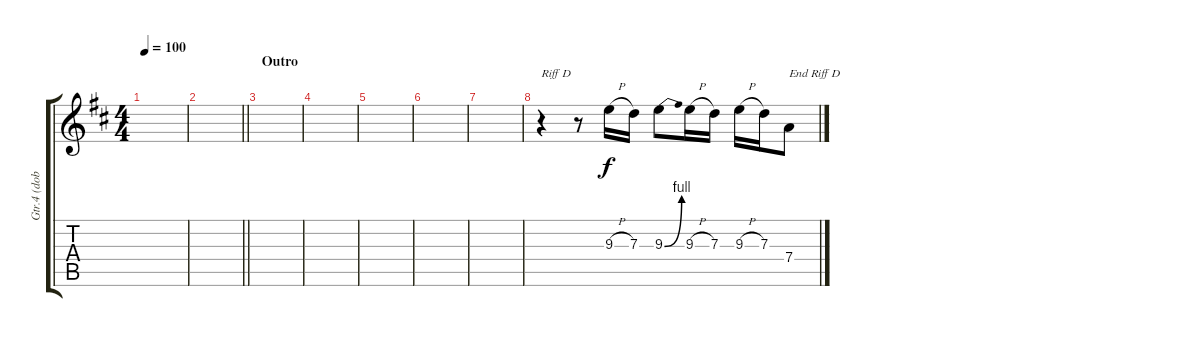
\track ("Gtr.4 (dobro)" "Gtr.4 (dob") {instrument acousticguitarsteel}
\staff {score tabs}
\tuning (E4 B3 G3 D3 A2 D2) {hide}
\ts (4 4)
\tempo 100
\clef g2
\ks d
|
\barLineRight lightlight
|
\section ("" "Outro")
|
|
|
|
|
r.4{txt "Riff D"} r.8 9.3{h}.16 7.3.16 9.3{be (bend 0 0 60 4)}.8 9.3{h}.16 7.3.16 9.3{h}.16 7.3.16 7.4.8{txt "End Riff D"}
